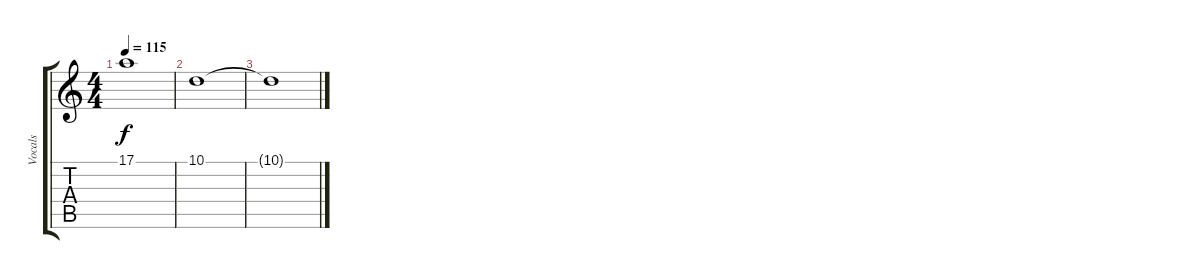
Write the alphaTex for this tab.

\track ("Vocals" "Vocals") {instrument cello}
\staff {score tabs}
\tuning (E4 B3 G3 D3 A2 E2) {hide}
\ts (4 4)
\tempo 115
\clef g2
\ks c
17.1.1{dy f} |
10.1.1 |
10.1{t}.1{volume 0}
